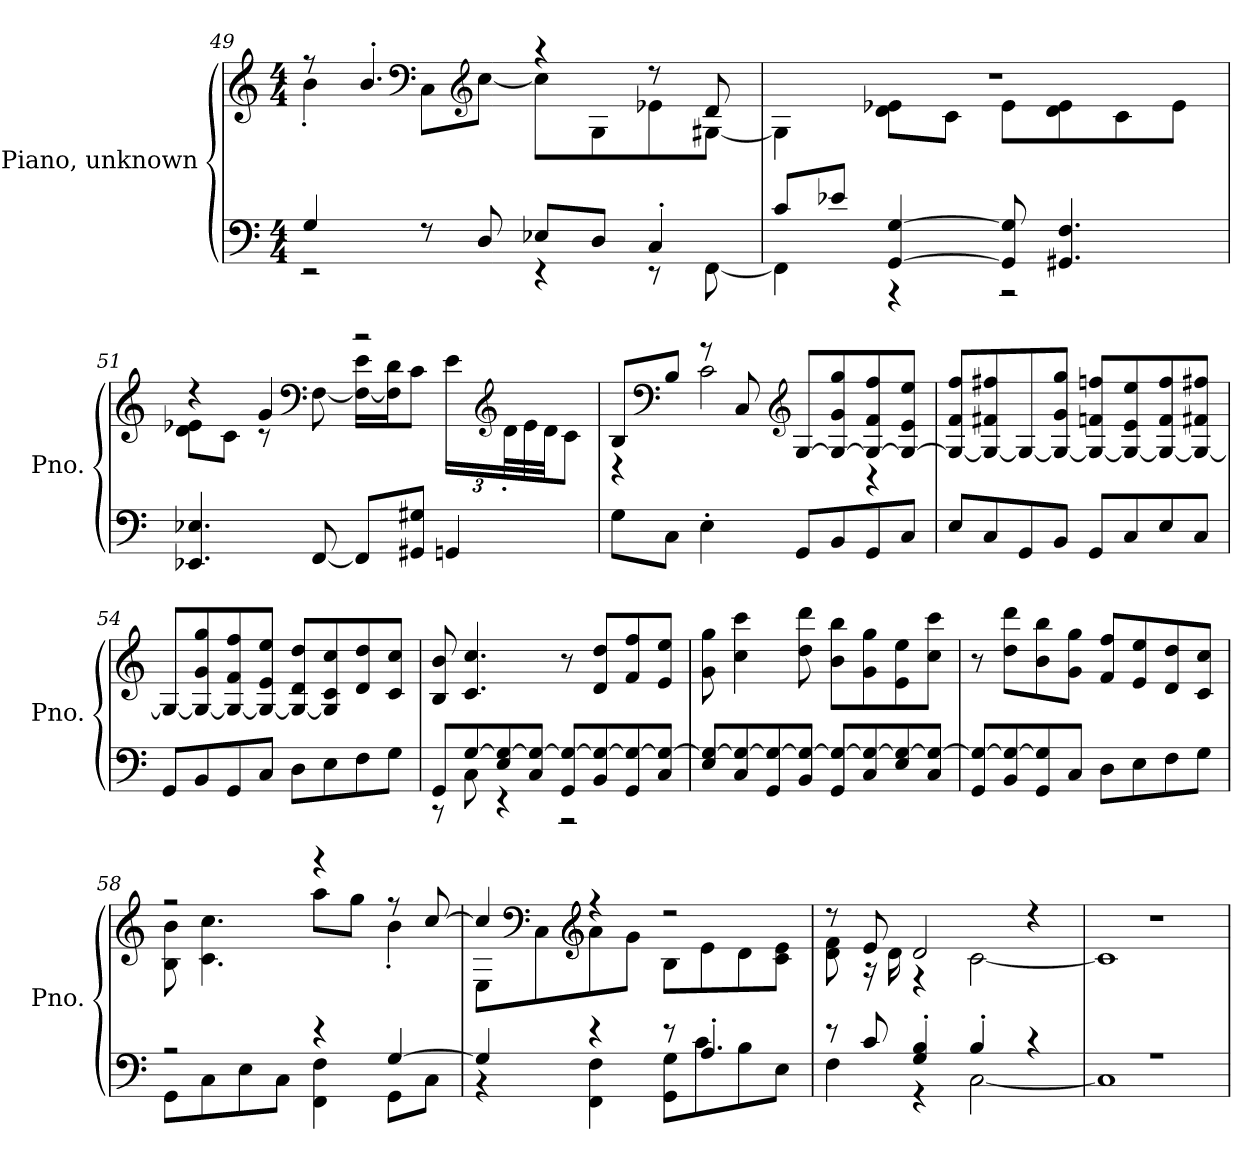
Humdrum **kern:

**kern	**kern
*part1	*part1
*staff2	*staff1
*I"Piano, unknown	*
*I'Pno.	*
*clefF4	*clefG2
*k[]	*k[]
*M4/4	*M4/4
=49	=49
*^	*^
4G/	2r	8r	4b'\
.	.	4.b'/	.
*	*	*clefF4	*
8r	.	.	8C\L
*	*	*clefG2	*
8D/	.	.	[8cc\J
8E-X/L	4r	4r	8cc\L]
8D/J	.	.	8G\
4C'/	8r	8r	8e-X\
.	[8FF\	8d/	[8G#X\J
=50	=50	=50	=50
8c/L	4FF\]	1r	4G#\]
8e-X/J	.	.	.
[4GG/ [4G/	4r	.	8d\ 8e-X\L
.	.	.	8c\J
8GG/] 8G/]	2r	.	8e-\L
4.GG#X/ 4.F/	.	.	8d\ 8e-\
.	.	.	8c\
.	.	.	8e-\J
*v	*v	*	*
!!LO:PB:g=z	!!
=51	=51	=51
4.EE-X/ 4.E-X/	4r	8d\ 8e-X\L
.	.	8c\J
.	4g/	8r
*	*clefF4	*
[8FF/	.	[8F\
8FF/L]	2r	16F\_ 16e-\LL
.	.	16F\] 16d\J
8GG#X/ 8G#X/J	.	8c\J
*	*	*Xbrackettup
4GGn/	.	24e-\LL
*	*clefG2	*
.	.	48d'\L
.	.	32e-\
.	.	32d\JJ
.	.	8c\J
=52	=52	=52
8G\L	8B/L	4r
*	*clefF4	*
8C\J	8B/J	.
4E'\	8r	2c\
.	8C/	.
*	*clefG2	*
8GG/L	[8G/L	.
8BB/	8G/_ 8g/ 8gg/	.
8GG/	8G/_ 8f/ 8ff/	4r
8C/J	8G/_ 8e/ 8ee/J	.
*	*v	*v
!!LO:LB:g=z
=53	=53
8E/L	8G/_ 8f/ 8ff/L
8C/	8G/_ 8f#X/ 8ff#X/
8GG/	8G/_
8BB/J	8G/_ 8g/ 8gg/J
8GG/L	8G/_ 8fn/ 8ffn/L
8C/	8G/_ 8e/ 8ee/
8E/	8G/_ 8f/ 8ff/
8C/J	8G/_ 8f#X/ 8ff#X/J
=54	=54
8GG/L	8G/L_
8BB/	8G/_ 8g/ 8gg/
8GG/	8G/_ 8f/ 8ff/
8C/J	8G/_ 8e/ 8ee/J
8D\L	8G/_ 8d/ 8dd/L
8E\	8G/] 8c/ 8cc/
8F\	8d/ 8dd/
8G\J	8c/ 8cc/J
=55	=55
*^	*
8GG/L	8r	8B/ 8b/
[8G/	8C\	4.c/ 4.cc/
8E/ 8G/_	4r	.
8C/ 8G/_J	.	.
8GG/ 8G/_L	2r	8r
8BB/ 8G/_	.	8d/ 8dd/L
8GG/ 8G/_	.	8f/ 8ff/
8C/ 8G/_J	.	8e/ 8ee/J
*v	*v	*
!!LO:LB:g=z
=56	=56
8E/ 8G/_L	8g\ 8gg\
8C/ 8G/_	4cc\ 4ccc\
8GG/ 8G/_	.
8BB/ 8G/_J	8dd\ 8ddd\
8GG/ 8G/_L	8b\ 8bb\L
8C/ 8G/_	8g\ 8gg\
8E/ 8G/_	8e\ 8ee\
8C/ 8G/_J	8cc\ 8ccc\J
=57	=57
8GG/ 8G/_L	8r
8BB/ 8G/_	8dd\ 8ddd\L
8GG/ 8G/]	8b\ 8bb\
8C/J	8g\ 8gg\J
8D\L	8f/ 8ff/L
8E\	8e/ 8ee/
8F\	8d/ 8dd/
8G\J	8c/ 8cc/J
=58	=58
*^	*^
2r	8GG\L	2r	8B\ 8b\
.	8C\	.	4.c\ 4.cc\
.	8E\	.	.
.	8C\J	.	.
4r	4FF\ 4F\	4r	8aa\L
.	.	.	8gg\J
[4G/	8GG\L	8r	4b'\
.	8C\J	[8cc/	.
=59	=59	=59	=59
4G/]	4r	4cc/]	8E\L
*	*	*clefF4	*
.	.	.	8C\
*	*	*clefG2	*
4r	4FF\ 4F\	4r	8a\
.	.	.	8g\J
8r	8GG\ 8G\L	2r	8B\L
4.A'/	8c\	.	8e\
.	8B\	.	8d\
.	8E\J	.	8c\ 8e\J
!!LO:LB:g=z	!!
=60	=60	=60	=60
8r	4F\	8r	8d\ 8f\
8c/	.	8e/	16r
.	.	.	16d\
4G/' 4B/'	4r	2d/	4r
4B'/	[2C\	.	[2c\
4r	.	4r	.
=61	=61	=61	=61
1r	1C]	1r	1c]
*v	*v	*	*
*	*v	*v
=	=
*-	*-
